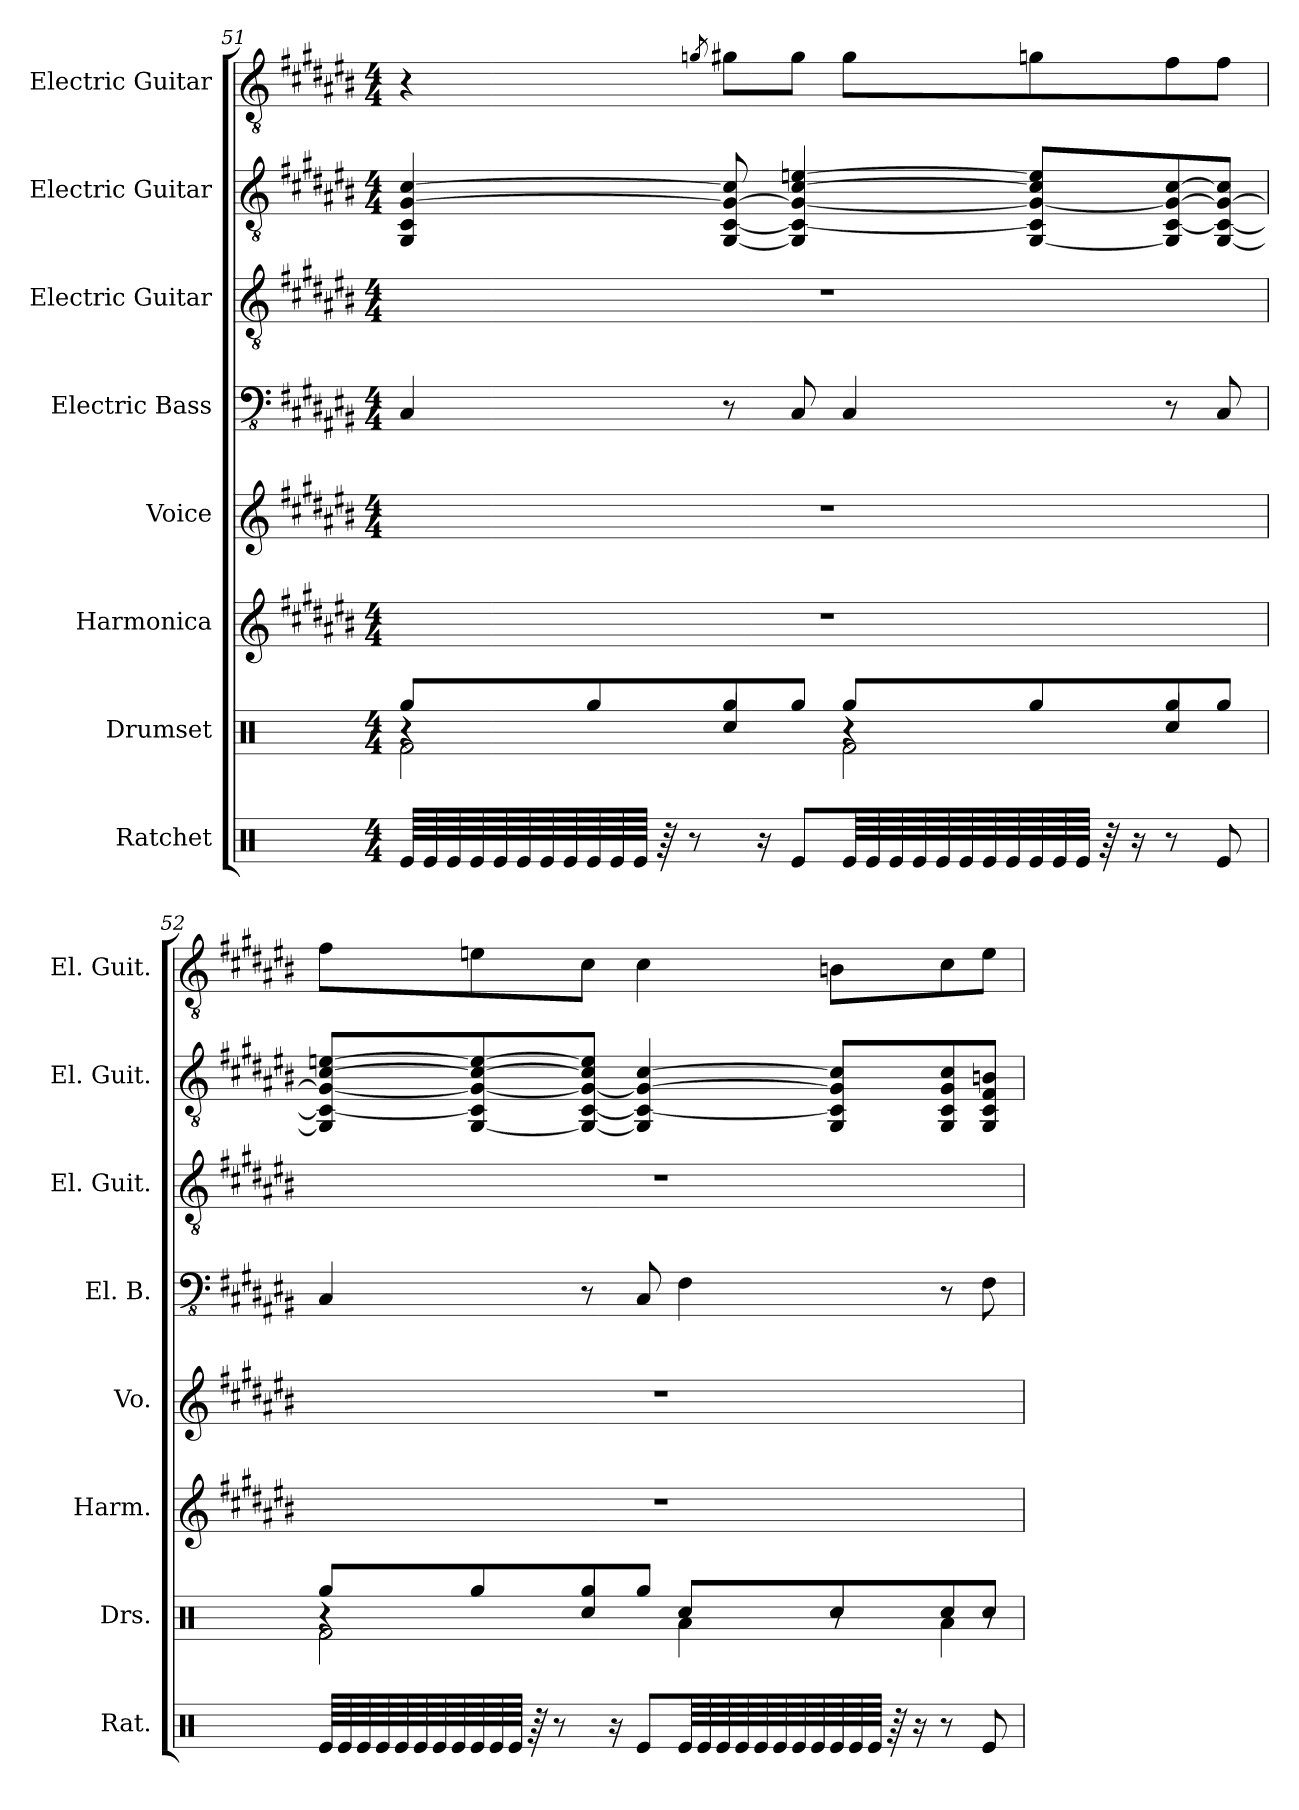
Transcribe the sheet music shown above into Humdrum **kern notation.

**kern	**kern	**kern	**kern	**kern	**kern	**kern	**kern
*part8	*part7	*part6	*part5	*part4	*part3	*part2	*part1
*staff8	*staff7	*staff6	*staff5	*staff4	*staff3	*staff2	*staff1
*I"Ratchet	*I"Drumset	*I"Harmonica	*I"Voice	*I"Electric Bass	*I"Electric Guitar	*I"Electric Guitar	*I"Electric Guitar
*I'Rat.	*I'Drs.	*I'Harm.	*I'Vo.	*I'El. B.	*I'El. Guit.	*I'El. Guit.	*I'El. Guit.
!!LO:PB:g=z
*clefX	*clefX	*clefG2	*clefG2	*clefFv4	*clefGv2	*clefGv2	*clefGv2
*k[]	*k[]	*k[f#c#g#d#a#e#b#]	*k[f#c#g#d#a#e#b#]	*k[f#c#g#d#a#e#b#]	*k[f#c#g#d#a#e#b#]	*k[f#c#g#d#a#e#b#]	*k[f#c#g#d#a#e#b#]
*M4/4	*M4/4	*M4/4	*M4/4	*M4/4	*M4/4	*M4/4	*M4/4
=51	=51	=51	=51	=51	=51	=51	=51
*	*^	*	*	*	*	*	*
*	*	*^	*	*	*	*	*	*
64Re/LLLL	4r	2Rf\	8Rgg/L	1r	1r	4CC#/	1r	4GG#/ 4C#/ [4G#/ [4c#/	4r
64Re/	.	.	.	.	.	.	.	.	.
64Re/	.	.	.	.	.	.	.	.	.
64Re/	.	.	.	.	.	.	.	.	.
64Re/	.	.	.	.	.	.	.	.	.
64Re/	.	.	.	.	.	.	.	.	.
64Re/	.	.	.	.	.	.	.	.	.
64Re/	.	.	.	.	.	.	.	.	.
64Re/	.	.	8Rgg/	.	.	.	.	.	.
64Re/	.	.	.	.	.	.	.	.	.
64Re/JJJJ	.	.	.	.	.	.	.	.	.
64r	.	.	.	.	.	.	.	.	.
8r	.	.	.	.	.	.	.	.	.
.	.	.	.	.	.	.	.	.	8qgn/
.	4Rcc/	.	8Rgg/	.	.	8r	.	[8GG#/ [8C#/ 8G#/_ 8c#/]	8g#X\L
16r	.	.	.	.	.	.	.	.	.
8Re/L	.	.	8Rgg/J	.	.	8CC#/	.	4GG#/] 4C#/_ 4G#/_ [4c#/ [4en/	8g#\J
64Re/LLL	4r	2Rf\	8Rgg/L	.	.	4CC#/	.	.	8g#\L
64Re/	.	.	.	.	.	.	.	.	.
64Re/	.	.	.	.	.	.	.	.	.
64Re/	.	.	.	.	.	.	.	.	.
64Re/	.	.	.	.	.	.	.	.	.
64Re/	.	.	.	.	.	.	.	.	.
64Re/	.	.	.	.	.	.	.	.	.
64Re/	.	.	.	.	.	.	.	.	.
64Re/	.	.	8Rgg/	.	.	.	.	[8GG#/ 8C#/] 8G#/_ 8c#/] 8e/]L	8gn\
64Re/	.	.	.	.	.	.	.	.	.
64Re/JJJJ	.	.	.	.	.	.	.	.	.
64r	.	.	.	.	.	.	.	.	.
16r	.	.	.	.	.	.	.	.	.
8r	4Rcc/	.	8Rgg/	.	.	8r	.	8GG#/] [8C#/ 8G#/_ [8c#/	8f#\
8Re/	.	.	8Rgg/J	.	.	8CC#/	.	[8GG#/ 8C#/_ 8G#/_ 8c#/]J	8f#\J
!!LO:PB:g=z
=52	=52	=52	=52	=52	=52	=52	=52	=52	=52
64Re/LLLL	4r	2Rf\	8Rgg/L	1r	1r	4CC#/	1r	8GG#/] 8C#/_ 8G#/_ [8c#/ [8en/L	8f#\L
64Re/	.	.	.	.	.	.	.	.	.
64Re/	.	.	.	.	.	.	.	.	.
64Re/	.	.	.	.	.	.	.	.	.
64Re/	.	.	.	.	.	.	.	.	.
64Re/	.	.	.	.	.	.	.	.	.
64Re/	.	.	.	.	.	.	.	.	.
64Re/	.	.	.	.	.	.	.	.	.
64Re/	.	.	8Rgg/	.	.	.	.	[8GG#/ 8C#/] 8G#/_ 8c#/_ 8e/_	8en\
64Re/	.	.	.	.	.	.	.	.	.
64Re/JJJJ	.	.	.	.	.	.	.	.	.
64r	.	.	.	.	.	.	.	.	.
8r	.	.	.	.	.	.	.	.	.
.	4Rcc/	.	8Rgg/	.	.	8r	.	8GG#/_ [8C#/ 8G#/_ 8c#/] 8e/]J	8c#\J
16r	.	.	.	.	.	.	.	.	.
8Re/L	.	.	8Rgg/J	.	.	8CC#/	.	4GG#/] 4C#/_ 4G#/_ [4c#/	4c#\
64Re/LLL	8Rcc/L	4Ra\	8r	.	.	4FF#\	.	.	.
64Re/	.	.	.	.	.	.	.	.	.
64Re/	.	.	.	.	.	.	.	.	.
64Re/	.	.	.	.	.	.	.	.	.
64Re/	.	.	.	.	.	.	.	.	.
64Re/	.	.	.	.	.	.	.	.	.
64Re/	.	.	.	.	.	.	.	.	.
64Re/	.	.	.	.	.	.	.	.	.
64Re/	8Rcc/	.	8r	.	.	.	.	8GG#/ 8C#/] 8G#/] 8c#/]L	8Bn\L
64Re/	.	.	.	.	.	.	.	.	.
64Re/JJJJ	.	.	.	.	.	.	.	.	.
64r	.	.	.	.	.	.	.	.	.
16r	.	.	.	.	.	.	.	.	.
8r	8Rcc/	4Ra\	8r	.	.	8r	.	8GG#/ 8C#/ 8G#/ 8c#/	8c#\
8Re/	8Rcc/J	.	8r	.	.	8FF#\	.	8GG#/ 8C#/ 8F#/ 8Bn/J	8e\J
*	*v	*v	*v	*	*	*	*	*	*
=	=	=	=	=	=	=	=
*-	*-	*-	*-	*-	*-	*-	*-
